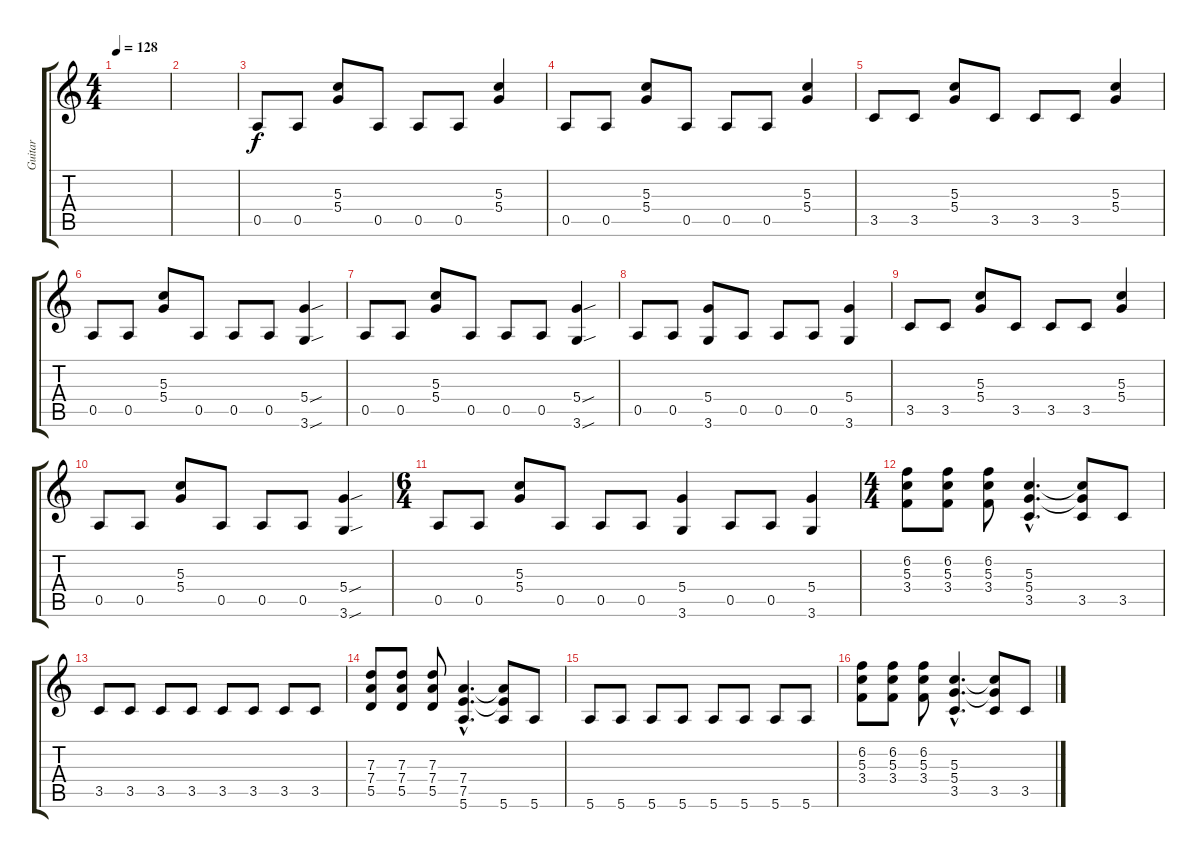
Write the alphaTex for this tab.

\track ("Guitar" "Guitar") {instrument distortionguitar}
\staff {score tabs}
\tuning (E4 B3 G3 D3 A2 E2) {hide}
\ts (4 4)
\tempo 128
\clef g2
\ks c
|
|
0.5.8 0.5.8 (5.3 5.4).8 0.5.8 0.5.8 0.5.8 (5.3 5.4).4 |
0.5.8 0.5.8 (5.3 5.4).8 0.5.8 0.5.8 0.5.8 (5.3 5.4).4 |
3.5.8 3.5.8 (5.3 5.4).8 3.5.8 3.5.8 3.5.8 (5.3 5.4).4 |
0.5.8 0.5.8 (5.3 5.4).8 0.5.8 0.5.8 0.5.8 (5.4{sou} 3.6{sou}).4 |
0.5.8 0.5.8 (5.3 5.4).8 0.5.8 0.5.8 0.5.8 (5.4{sou} 3.6{sou}).4 |
0.5.8 0.5.8 (5.4 3.6).8 0.5.8 0.5.8 0.5.8 (5.4 3.6).4 |
3.5.8 3.5.8 (5.3 5.4).8 3.5.8 3.5.8 3.5.8 (5.3 5.4).4 |
0.5.8 0.5.8 (5.3 5.4).8 0.5.8 0.5.8 0.5.8 (5.4{sou} 3.6{sou}).4 |
\ts (6 4)
0.5.8 0.5.8 (5.3 5.4).8 0.5.8 0.5.8 0.5.8 (5.4 3.6).4 0.5.8 0.5.8 (5.4 3.6).4 |
\ts (4 4)
(6.2 5.3 3.4).8 (6.2 5.3 3.4).8 (6.2 5.3 3.4).8 (5.3{hac} 5.4{hac} 3.5{hac}).4{d} (5.3{t} 5.4{t} 3.5).8 3.5.8 |
3.5.8 3.5.8 3.5.8 3.5.8 3.5.8 3.5.8 3.5.8 3.5.8 |
(7.3 7.4 5.5).8 (7.3 7.4 5.5).8 (7.3 7.4 5.5).8 (7.4{hac} 7.5{hac} 5.6{hac}).4{d} (7.4{t} 7.5{t} 5.6).8 5.6.8 |
5.6.8 5.6.8 5.6.8 5.6.8 5.6.8 5.6.8 5.6.8 5.6.8 |
(6.2 5.3 3.4).8 (6.2 5.3 3.4).8 (6.2 5.3 3.4).8 (5.3{hac} 5.4{hac} 3.5{hac}).4{d} (5.3{t} 5.4{t} 3.5).8 3.5.8
